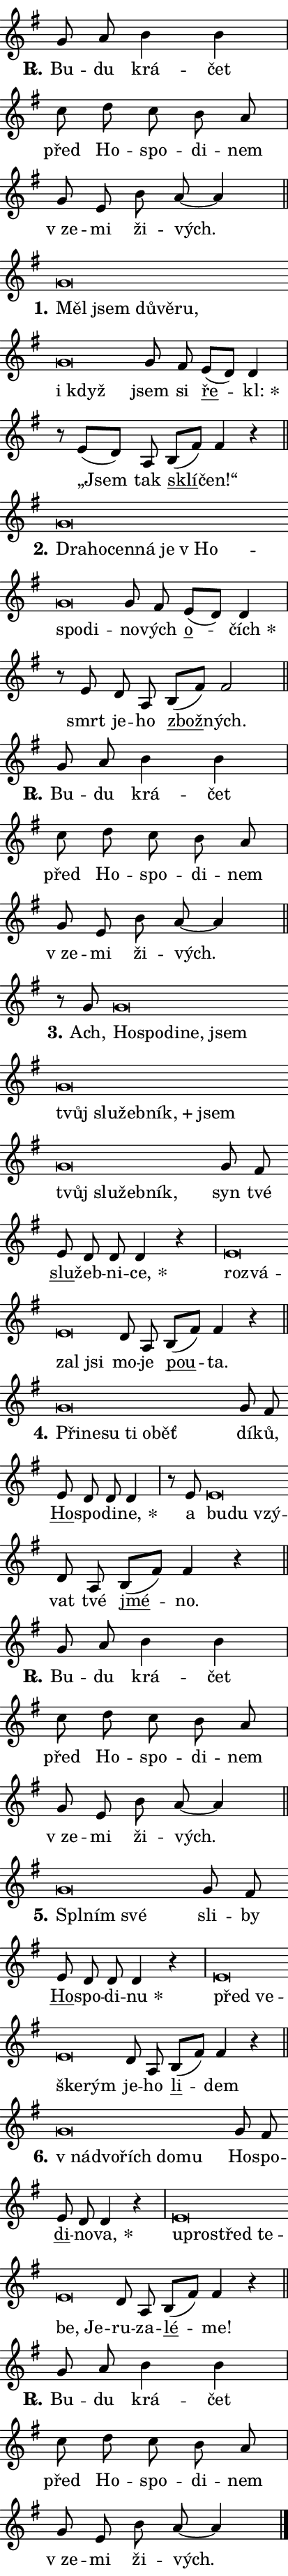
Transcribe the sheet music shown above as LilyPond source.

\version "2.22.1"
\header { tagline = "" }
\paper {
  indent = 0\cm
  top-margin = 0\cm
  right-margin = 0\cm
  bottom-margin = 0\cm
  left-margin = 0\cm
  paper-width = 7\cm
  page-breaking = #ly:one-page-breaking
  system-system-spacing.basic-distance = #11
  score-system-spacing.basic-distance = #11.3
  ragged-last = ##f
}


%% Author: Thomas Morley
%% https://lists.gnu.org/archive/html/lilypond-user/2020-05/msg00002.html
#(define (line-position grob)
"Returns position of @var[grob} in current system:
   @code{'start}, if at first time-step
   @code{'end}, if at last time-step
   @code{'middle} otherwise
"
  (let* ((col (ly:item-get-column grob))
         (ln (ly:grob-object col 'left-neighbor))
         (rn (ly:grob-object col 'right-neighbor))
         (col-to-check-left (if (ly:grob? ln) ln col))
         (col-to-check-right (if (ly:grob? rn) rn col))
         (break-dir-left
           (and
             (ly:grob-property col-to-check-left 'non-musical #f)
             (ly:item-break-dir col-to-check-left)))
         (break-dir-right
           (and
             (ly:grob-property col-to-check-right 'non-musical #f)
             (ly:item-break-dir col-to-check-right))))
        (cond ((eqv? 1 break-dir-left) 'start)
              ((eqv? -1 break-dir-right) 'end)
              (else 'middle))))

#(define (tranparent-at-line-position vctor)
  (lambda (grob)
  "Relying on @code{line-position} select the relevant enry from @var{vctor}.
Used to determine transparency,"
    (case (line-position grob)
      ((end) (not (vector-ref vctor 0)))
      ((middle) (not (vector-ref vctor 1)))
      ((start) (not (vector-ref vctor 2))))))

noteHeadBreakVisibility =
#(define-music-function (break-visibility)(vector?)
"Makes @code{NoteHead}s transparent relying on @var{break-visibility}"
#{
  \override NoteHead.transparent =
    #(tranparent-at-line-position break-visibility)
#})

#(define delete-ledgers-for-transparent-note-heads
  (lambda (grob)
    "Reads whether a @code{NoteHead} is transparent.
If so this @code{NoteHead} is removed from @code{'note-heads} from
@var{grob}, which is supposed to be @code{LedgerLineSpanner}.
As a result ledgers are not printed for this @code{NoteHead}"
    (let* ((nhds-array (ly:grob-object grob 'note-heads))
           (nhds-list
             (if (ly:grob-array? nhds-array)
                 (ly:grob-array->list nhds-array)
                 '()))
           ;; Relies on the transparent-property being done before
           ;; Staff.LedgerLineSpanner.after-line-breaking is executed.
           ;; This is fragile ...
           (to-keep
             (remove
               (lambda (nhd)
                 (ly:grob-property nhd 'transparent #f))
               nhds-list)))
      ;; TODO find a better method to iterate over grob-arrays, similiar
      ;; to filter/remove etc for lists
      ;; For now rebuilt from scratch
      (set! (ly:grob-object grob 'note-heads)  '())
      (for-each
        (lambda (nhd)
          (ly:pointer-group-interface::add-grob grob 'note-heads nhd))
        to-keep))))

hideNotes = {
  \noteHeadBreakVisibility #begin-of-line-visible
}
unHideNotes = {
  \noteHeadBreakVisibility #all-visible
}

% work-around for resetting accidentals
% https://lilypond.org/doc/v2.23/Documentation/notation/displaying-rhythms#unmetered-music
cadenzaMeasure = {
  \cadenzaOff
  \partial 1024 s1024
  \cadenzaOn
}

#(define-markup-command (accent layout props text) (markup?)
  "Underline accented syllable"
  (interpret-markup layout props
    #{\markup \override #'(offset . 4.3) \underline { #text }#}))

responsum = \markup \concat {
  "R" \hspace #-1.05 \path #0.1 #'((moveto 0 0.07) (lineto 0.9 0.8)) \hspace #0.05 "."
}

\layout {
    \context {
        \Staff
        \remove "Time_signature_engraver"
        \override LedgerLineSpanner.after-line-breaking = #delete-ledgers-for-transparent-note-heads
    }
    \context {
        \Voice {
            \override NoteHead.output-attributes = #'((class . "notehead"))
            \override Hairpin.height = #0.55
        }
    }
    \context {
        \Lyrics {
            \override StanzaNumber.output-attributes = #'((class . "stanzanumber"))
            \override LyricSpace.minimum-distance = #0.9
            \override LyricText.font-name = #"TeX Gyre Schola"
            \override LyricText.font-size = 1
            \override StanzaNumber.font-name = #"TeX Gyre Schola Bold"
            \override StanzaNumber.font-size = 1
        }
    }
}

% magnetic-lyrics.ily
%
%   written by
%     Jean Abou Samra <jean@abou-samra.fr>
%     Werner Lemberg <wl@gnu.org>
%
%   adapted by
%     Jiri Hon <jiri.hon@gmail.com>
%
% Version 2022-Apr-15

% https://www.mail-archive.com/lilypond-user@gnu.org/msg149350.html

#(define (Left_hyphen_pointer_engraver context)
   "Collect syllable-hyphen-syllable occurrences in lyrics and store
them in properties.  This engraver only looks to the left.  For
example, if the lyrics input is @code{foo -- bar}, it does the
following.

@itemize @bullet
@item
Set the @code{text} property of the @code{LyricHyphen} grob between
@q{foo} and @q{bar} to @code{foo}.

@item
Set the @code{left-hyphen} property of the @code{LyricText} grob with
text @q{foo} to the @code{LyricHyphen} grob between @q{foo} and
@q{bar}.
@end itemize

Use this auxiliary engraver in combination with the
@code{lyric-@/text::@/apply-@/magnetic-@/offset!} hook."
   (let ((hyphen #f)
         (text #f))
     (make-engraver
      (acknowledgers
       ((lyric-syllable-interface engraver grob source-engraver)
        (set! text grob)))
      (end-acknowledgers
       ((lyric-hyphen-interface engraver grob source-engraver)
        ;(when (not (grob::has-interface grob 'lyric-space-interface))
          (set! hyphen grob)));)
      ((stop-translation-timestep engraver)
       (when (and text hyphen)
         (ly:grob-set-object! text 'left-hyphen hyphen))
       (set! text #f)
       (set! hyphen #f)))))

#(define (lyric-text::apply-magnetic-offset! grob)
   "If the space between two syllables is less than the value in
property @code{LyricText@/.details@/.squash-threshold}, move the right
syllable to the left so that it gets concatenated with the left
syllable.

Use this function as a hook for
@code{LyricText@/.after-@/line-@/breaking} if the
@code{Left_@/hyphen_@/pointer_@/engraver} is active."
   (let ((hyphen (ly:grob-object grob 'left-hyphen #f)))
     (when hyphen
       (let ((left-text (ly:spanner-bound hyphen LEFT)))
         (when (grob::has-interface left-text 'lyric-syllable-interface)
           (let* ((common (ly:grob-common-refpoint grob left-text X))
                  (this-x-ext (ly:grob-extent grob common X))
                  (left-x-ext
                   (begin
                     ;; Trigger magnetism for left-text.
                     (ly:grob-property left-text 'after-line-breaking)
                     (ly:grob-extent left-text common X)))
                  ;; `delta` is the gap width between two syllables.
                  (delta (- (interval-start this-x-ext)
                            (interval-end left-x-ext)))
                  (details (ly:grob-property grob 'details))
                  (threshold (assoc-get 'squash-threshold details 0.2)))
             (when (< delta threshold)
               (let* (;; We have to manipulate the input text so that
                      ;; ligatures crossing syllable boundaries are not
                      ;; disabled.  For languages based on the Latin
                      ;; script this is essentially a beautification.
                      ;; However, for non-Western scripts it can be a
                      ;; necessity.
                      (lt (ly:grob-property left-text 'text))
                      (rt (ly:grob-property grob 'text))
                      (is-space (grob::has-interface hyphen 'lyric-space-interface))
                      (space (if is-space " " ""))
                      (space-markup (grob-interpret-markup grob " "))
                      (space-size (interval-length (ly:stencil-extent space-markup X)))
                      (extra-delta (if is-space space-size 0))
                      ;; Append new syllable.
                      (ltrt-space (if (and (string? lt) (string? rt))
                                (string-append lt space rt)
                                (make-concat-markup (list lt space rt))))
                      ;; Right-align `ltrt` to the right side.
                      (ltrt-space-markup (grob-interpret-markup
                               grob
                               (make-translate-markup
                                (cons (interval-length this-x-ext) 0)
                                (make-right-align-markup ltrt-space)))))
                 (begin
                   ;; Don't print `left-text`.
                   (ly:grob-set-property! left-text 'stencil #f)
                   ;; Set text and stencil (which holds all collected
                   ;; syllables so far) and shift it to the left.
                   (ly:grob-set-property! grob 'text ltrt-space)
                   (ly:grob-set-property! grob 'stencil ltrt-space-markup)
                   (ly:grob-translate-axis! grob (- (- delta extra-delta)) X))))))))))


#(define (lyric-hyphen::displace-bounds-first grob)
   ;; Make very sure this callback isn't triggered too early.
   (let ((left (ly:spanner-bound grob LEFT))
         (right (ly:spanner-bound grob RIGHT)))
     (ly:grob-property left 'after-line-breaking)
     (ly:grob-property right 'after-line-breaking)
     (ly:lyric-hyphen::print grob)))

squashThreshold = #0.4

\layout {
  \context {
    \Lyrics
    \consists #Left_hyphen_pointer_engraver
    \override LyricText.after-line-breaking =
      #lyric-text::apply-magnetic-offset!
    \override LyricHyphen.stencil = #lyric-hyphen::displace-bounds-first
    \override LyricText.details.squash-threshold = \squashThreshold
    \override LyricHyphen.minimum-distance = 0
    \override LyricHyphen.minimum-length = \squashThreshold
  }
}

squash = \override LyricText.details.squash-threshold = 9999
unSquash = \override LyricText.details.squash-threshold = \squashThreshold

left = \override LyricText.self-alignment-X = #LEFT
unLeft = \revert LyricText.self-alignment-X

starOffset = #(lambda (grob) 
                (let ((x_offset (ly:self-alignment-interface::aligned-on-x-parent grob)))
                  (if (= x_offset 0) 0 (+ x_offset 1.2))))

star = #(define-music-function (syllable)(string?)
"Append star separator at the end of a syllable"
#{
  \once \override LyricText.X-offset = #starOffset
  \lyricmode { \markup {
    #syllable
    \override #'((font-name . "TeX Gyre Schola Bold")) \hspace #0.2 \lower #0.65 \larger "*"
  } }
#})

starAccent = #(define-music-function (syllable)(string?)
"Append star separator at the end of a syllable and make accent"
#{
  \once \override LyricText.X-offset = #starOffset
  \lyricmode { \markup {
    \accent #syllable
    \override #'((font-name . "TeX Gyre Schola Bold")) \hspace #0.2 \lower #0.65 \larger "*"
  } }
#})

breath = #(define-music-function (syllable)(string?)
"Append breathing indicator at the end of a syllable"
#{
  \lyricmode { \markup { #syllable "+" } }
#})

optionalBreath = #(define-music-function (syllable)(string?)
"Append optional breathing indicator at the end of a syllable"
#{
  \lyricmode { \markup { #syllable "(+)" } }
#})


\score {
    <<
        \new Voice = "melody" { \cadenzaOn \key g \major \relative { g'8 a b4 b \cadenzaMeasure \bar "|" c8 d c b a \cadenzaMeasure \bar "|" g e b' a~ a4 \cadenzaMeasure \bar "||" \break } }
        \new Lyrics \lyricsto "melody" { \lyricmode { \set stanza = \responsum
Bu -- du krá -- čet před Ho -- spo -- di -- nem "v ze" -- mi ži -- vých. } }
    >>
    \layout {}
}

\score {
    <<
        \new Voice = "melody" { \cadenzaOn \key g \major \relative { g'\breve*1/16 \hideNotes \breve*1/16 \bar "" \breve*1/16 \bar "" \breve*1/16 \bar "" \breve*1/16 \bar "" \breve*1/16 \breve*1/16 \bar "" \unHideNotes g8 fis \bar "" e[( d)] d4 \cadenzaMeasure \bar "|" r8 e8[( d8)] a \bar "" b[( fis')] fis4 r \cadenzaMeasure \bar "||" \break } }
        \new Lyrics \lyricsto "melody" { \lyricmode { \set stanza = "1."
\left Měl \squash jsem dů -- vě -- ru, i když \unLeft \unSquash jsem si \markup \accent ře -- \star kl: „Jsem tak \markup \accent sklí -- čen!“ } }
    >>
    \layout {}
}

\score {
    <<
        \new Voice = "melody" { \cadenzaOn \key g \major \relative { g'\breve*1/16 \hideNotes \breve*1/16 \bar "" \breve*1/16 \bar "" \breve*1/16 \bar "" \breve*1/16 \bar "" \breve*1/16 \bar "" \breve*1/16 \breve*1/16 \bar "" \unHideNotes g8 fis \bar "" e[( d)] d4 \cadenzaMeasure \bar "|" r8 e8 d8 a \bar "" b[( fis')] fis2 \cadenzaMeasure \bar "||" \break } }
        \new Lyrics \lyricsto "melody" { \lyricmode { \set stanza = "2."
\left Dra -- \squash ho -- cen -- ná je "v Ho" -- spo -- di -- \unLeft \unSquash no -- vých \markup \accent o -- \star čích smrt je -- ho \markup \accent zbož -- ných. } }
    >>
    \layout {}
}

\score {
    <<
        \new Voice = "melody" { \cadenzaOn \key g \major \relative { g'8 a b4 b \cadenzaMeasure \bar "|" c8 d c b a \cadenzaMeasure \bar "|" g e b' a~ a4 \cadenzaMeasure \bar "||" \break } }
        \new Lyrics \lyricsto "melody" { \lyricmode { \set stanza = \responsum
Bu -- du krá -- čet před Ho -- spo -- di -- nem "v ze" -- mi ži -- vých. } }
    >>
    \layout {}
}

\score {
    <<
        \new Voice = "melody" { \cadenzaOn \key g \major \relative { r8 g' g\breve*1/16 \hideNotes \breve*1/16 \bar "" \breve*1/16 \bar "" \breve*1/16 \bar "" \breve*1/16 \bar "" \breve*1/16 \bar "" \breve*1/16 \bar "" \breve*1/16 \bar "" \breve*1/16 \bar "" \breve*1/16 \bar "" \breve*1/16 \bar "" \breve*1/16 \bar "" \breve*1/16 \breve*1/16 \bar "" \unHideNotes g8 fis \bar "" e d d d4 r \cadenzaMeasure \bar "|" e\breve*1/16 \hideNotes \breve*1/16 \bar "" \breve*1/16 \breve*1/16 \bar "" \unHideNotes d8 a \bar "" b[( fis')] fis4 r \cadenzaMeasure \bar "||" \break } }
        \new Lyrics \lyricsto "melody" { \lyricmode { \set stanza = "3."
Ach, \left Ho -- \squash spo -- di -- ne, jsem tvůj slu -- žeb -- \breath "ník," jsem tvůj slu -- žeb -- ník, \unLeft \unSquash syn tvé \markup \accent slu -- žeb -- ni -- \star ce, \left roz -- \squash vá -- zal jsi \unLeft \unSquash mo -- je \markup \accent pou -- ta. } }
    >>
    \layout {}
}

\score {
    <<
        \new Voice = "melody" { \cadenzaOn \key g \major \relative { g'\breve*1/16 \hideNotes \breve*1/16 \bar "" \breve*1/16 \bar "" \breve*1/16 \bar "" \breve*1/16 \breve*1/16 \bar "" \unHideNotes g8 fis \bar "" e d d d4 \cadenzaMeasure \bar "|" r8 e e\breve*1/16 \hideNotes \breve*1/16 \breve*1/16 \bar "" \unHideNotes d8 a \bar "" b[( fis')] fis4 r \cadenzaMeasure \bar "||" \break } }
        \new Lyrics \lyricsto "melody" { \lyricmode { \set stanza = "4."
\left Při -- \squash ne -- su ti o -- běť \unLeft \unSquash dí -- ků, \markup \accent Ho -- spo -- di -- \star ne, a \left bu -- \squash du vzý -- \unLeft \unSquash vat tvé \markup \accent jmé -- no. } }
    >>
    \layout {}
}

\score {
    <<
        \new Voice = "melody" { \cadenzaOn \key g \major \relative { g'8 a b4 b \cadenzaMeasure \bar "|" c8 d c b a \cadenzaMeasure \bar "|" g e b' a~ a4 \cadenzaMeasure \bar "||" \break } }
        \new Lyrics \lyricsto "melody" { \lyricmode { \set stanza = \responsum
Bu -- du krá -- čet před Ho -- spo -- di -- nem "v ze" -- mi ži -- vých. } }
    >>
    \layout {}
}

\score {
    <<
        \new Voice = "melody" { \cadenzaOn \key g \major \relative { g'\breve*1/16 \hideNotes \breve*1/16 \breve*1/16 \bar "" \unHideNotes g8 fis \bar "" e d d d4 r \cadenzaMeasure \bar "|" e\breve*1/16 \hideNotes \breve*1/16 \bar "" \breve*1/16 \breve*1/16 \bar "" \unHideNotes d8 a \bar "" b[( fis')] fis4 r \cadenzaMeasure \bar "||" \break } }
        \new Lyrics \lyricsto "melody" { \lyricmode { \set stanza = "5."
\left Spl -- \squash ním své \unLeft \unSquash sli -- by \markup \accent Ho -- spo -- di -- \star nu \left před \squash ve -- ške -- rým \unLeft \unSquash je -- ho \markup \accent li -- dem } }
    >>
    \layout {}
}

\score {
    <<
        \new Voice = "melody" { \cadenzaOn \key g \major \relative { g'\breve*1/16 \hideNotes \breve*1/16 \bar "" \breve*1/16 \bar "" \breve*1/16 \breve*1/16 \bar "" \unHideNotes g8 fis \bar "" e d d4 r \cadenzaMeasure \bar "|" e\breve*1/16 \hideNotes \breve*1/16 \bar "" \breve*1/16 \bar "" \breve*1/16 \breve*1/16 \bar "" \unHideNotes d8 a \bar "" b[( fis')] fis4 r \cadenzaMeasure \bar "||" \break } }
        \new Lyrics \lyricsto "melody" { \lyricmode { \set stanza = "6."
\left "v ná" -- \squash dvo -- řích do -- mu \unLeft \unSquash Ho -- spo -- \markup \accent di -- no -- \star va, \left upro -- \squash střed te -- be, Je -- \unLeft \unSquash ru -- za -- \markup \accent lé -- me! } }
    >>
    \layout {}
}

\score {
    <<
        \new Voice = "melody" { \cadenzaOn \key g \major \relative { g'8 a b4 b \cadenzaMeasure \bar "|" c8 d c b a \cadenzaMeasure \bar "|" g e b' a~ a4 \cadenzaMeasure \bar "||" \break } \bar "|." }
        \new Lyrics \lyricsto "melody" { \lyricmode { \set stanza = \responsum
Bu -- du krá -- čet před Ho -- spo -- di -- nem "v ze" -- mi ži -- vých. } }
    >>
    \layout {}
}
